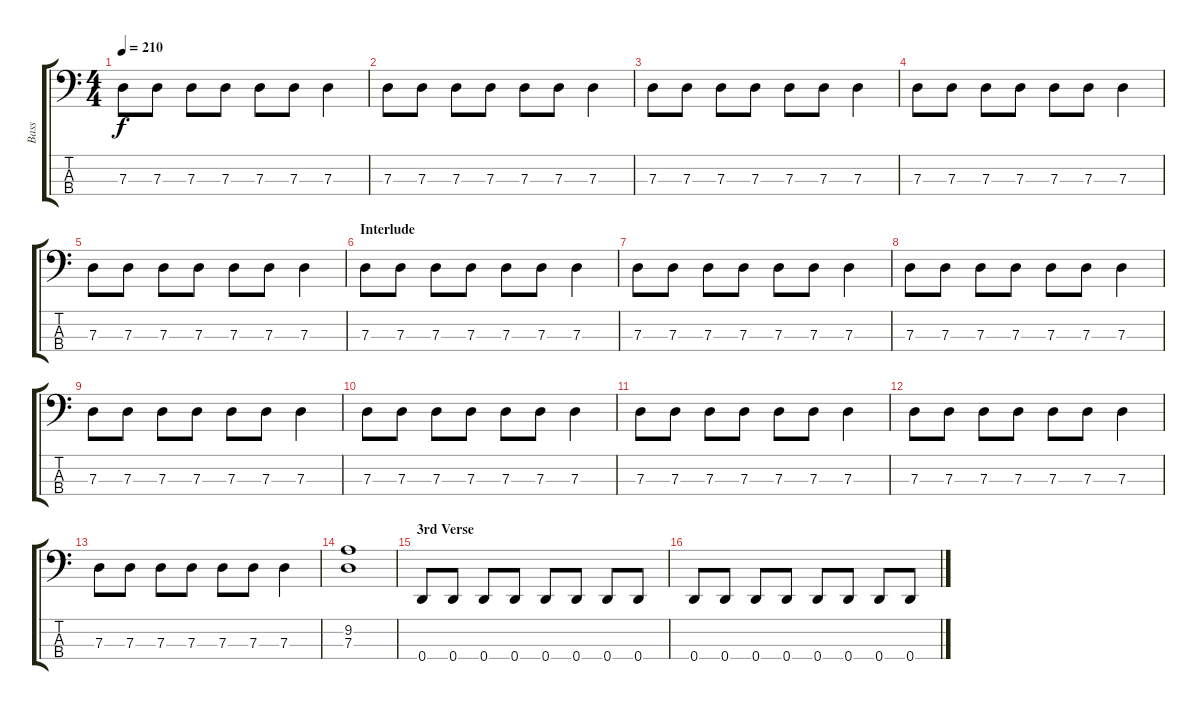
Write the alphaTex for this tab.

\track ("Bass" "Bass") {instrument electricbassfinger}
\staff {score tabs}
\tuning (F2 C2 G1 D1) {hide}
\ts (4 4)
\tempo 210
\clef f4
\ks c
7.3.8{dy f} 7.3.8 7.3.8 7.3.8 7.3.8 7.3.8 7.3.4 |
7.3.8 7.3.8 7.3.8 7.3.8 7.3.8 7.3.8 7.3.4 |
7.3.8 7.3.8 7.3.8 7.3.8 7.3.8 7.3.8 7.3.4 |
7.3.8 7.3.8 7.3.8 7.3.8 7.3.8 7.3.8 7.3.4 |
7.3.8 7.3.8 7.3.8 7.3.8 7.3.8 7.3.8 7.3.4 |
\section ("" "Interlude")
7.3.8 7.3.8 7.3.8 7.3.8 7.3.8 7.3.8 7.3.4 |
7.3.8 7.3.8 7.3.8 7.3.8 7.3.8 7.3.8 7.3.4 |
7.3.8 7.3.8 7.3.8 7.3.8 7.3.8 7.3.8 7.3.4 |
7.3.8 7.3.8 7.3.8 7.3.8 7.3.8 7.3.8 7.3.4 |
7.3.8 7.3.8 7.3.8 7.3.8 7.3.8 7.3.8 7.3.4 |
7.3.8 7.3.8 7.3.8 7.3.8 7.3.8 7.3.8 7.3.4 |
7.3.8 7.3.8 7.3.8 7.3.8 7.3.8 7.3.8 7.3.4 |
7.3.8 7.3.8 7.3.8 7.3.8 7.3.8 7.3.8 7.3.4 |
(9.2 7.3).1 |
\section ("" "3rd Verse")
0.4.8 0.4.8 0.4.8 0.4.8 0.4.8 0.4.8 0.4.8 0.4.8 |
0.4.8 0.4.8 0.4.8 0.4.8 0.4.8 0.4.8 0.4.8 0.4.8
